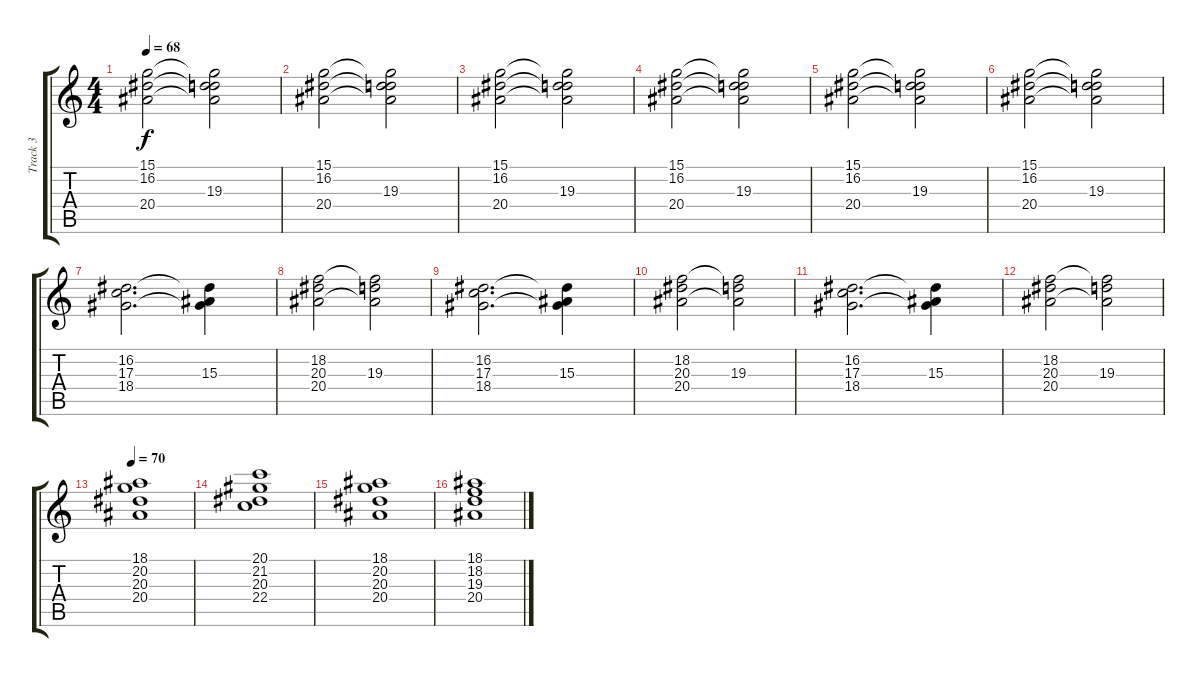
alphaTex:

\track ("Track 3" "Track 3") {instrument churchorgan}
\staff {score tabs}
\tuning (E4 B3 G3 D3 A2 E2) {hide}
\ts (4 4)
\tempo 68
\clef g2
\ks c
(15.1 16.2 20.4).2{dy f} (15.1{t} 16.2{t} 19.3 20.4{t}).2 |
(15.1 16.2 20.4).2 (15.1{t} 16.2{t} 19.3 20.4{t}).2 |
(15.1 16.2 20.4).2 (15.1{t} 16.2{t} 19.3 20.4{t}).2 |
(15.1 16.2 20.4).2 (15.1{t} 16.2{t} 19.3 20.4{t}).2 |
(15.1 16.2 20.4).2 (15.1{t} 16.2{t} 19.3 20.4{t}).2 |
(15.1 16.2 20.4).2 (15.1{t} 16.2{t} 19.3 20.4{t}).2 |
(16.2 17.3 18.4).2{d} (16.2{t} 15.3 18.4{t}).4 |
(18.2 20.3 20.4).2 (18.2{t} 19.3 20.4{t}).2 |
(16.2 17.3 18.4).2{d} (16.2{t} 15.3 18.4{t}).4 |
(18.2 20.3 20.4).2 (18.2{t} 19.3 20.4{t}).2 |
(16.2 17.3 18.4).2{d} (16.2{t} 15.3 18.4{t}).4 |
(18.2 20.3 20.4).2 (18.2{t} 19.3 20.4{t}).2 |
\tempo 70
(18.1 20.2 20.3 20.4).1 |
(20.1 21.2 20.3 22.4).1 |
(18.1 20.2 20.3 20.4).1 |
(18.1 18.2 19.3 20.4).1
